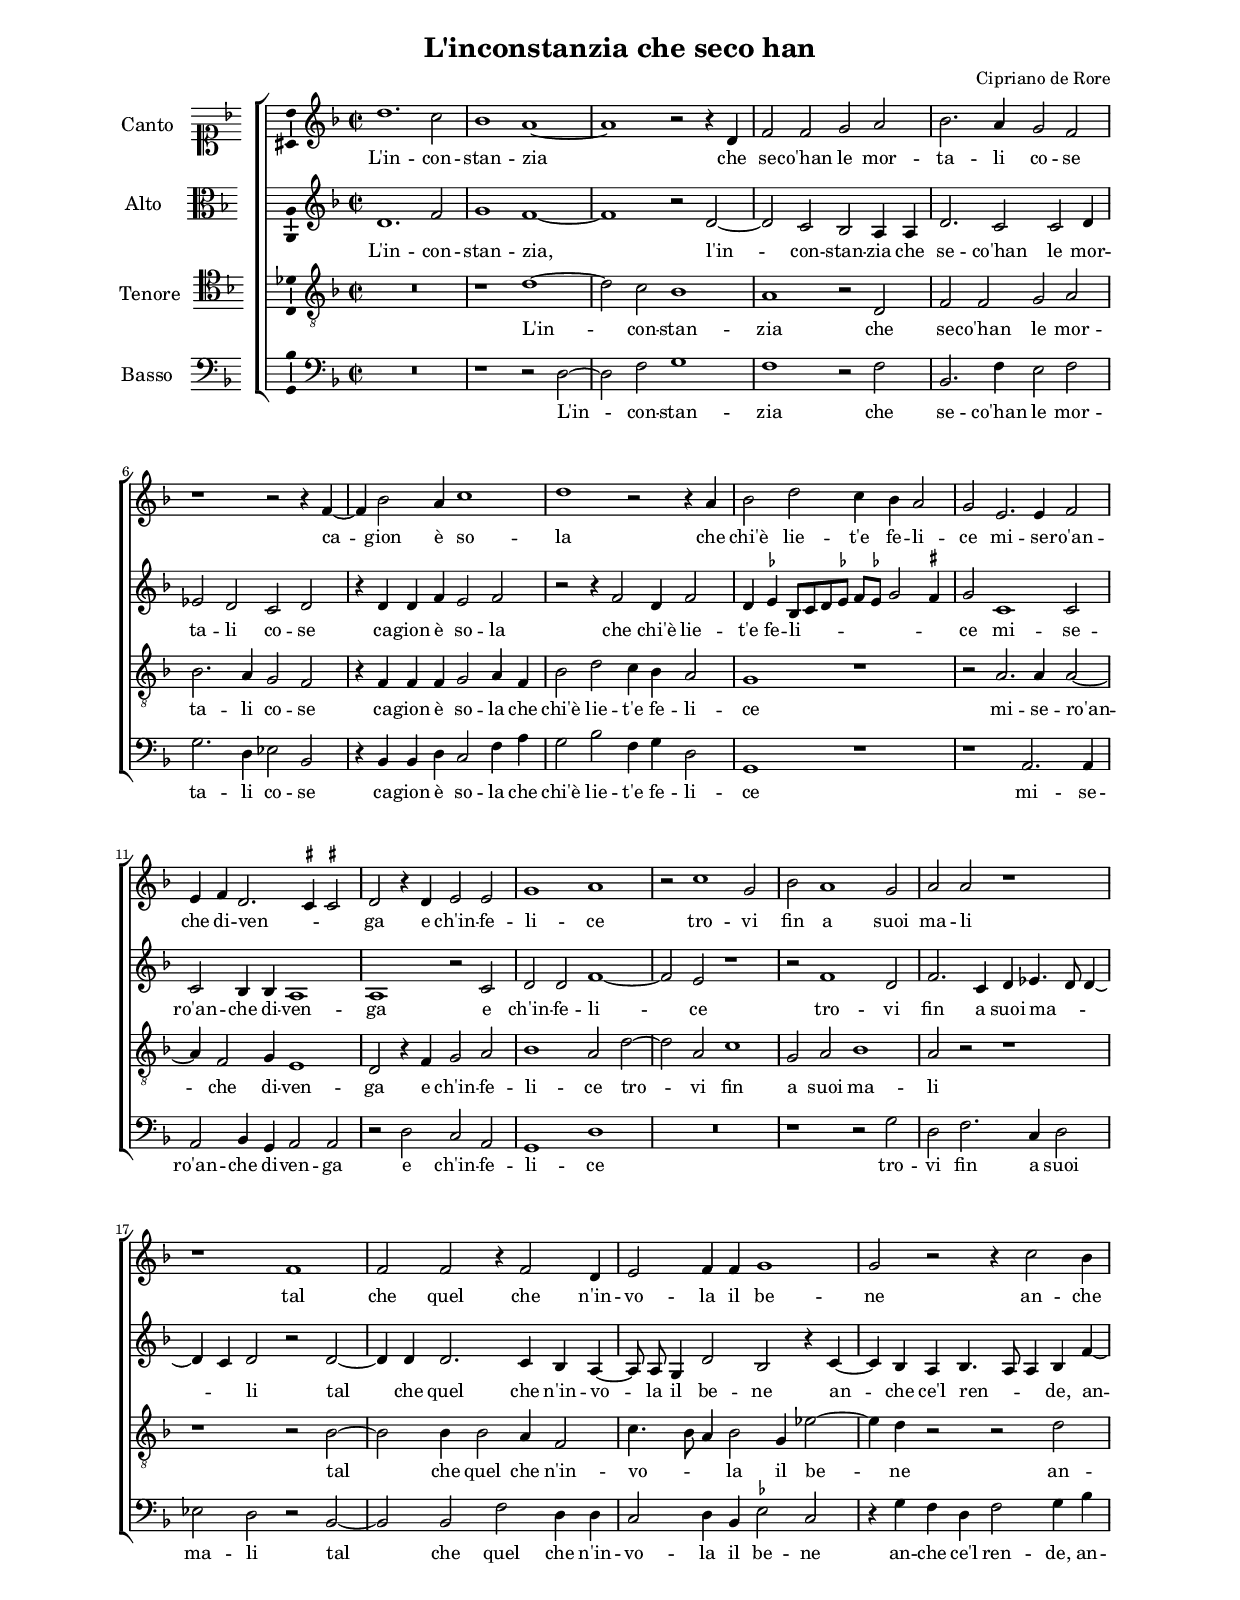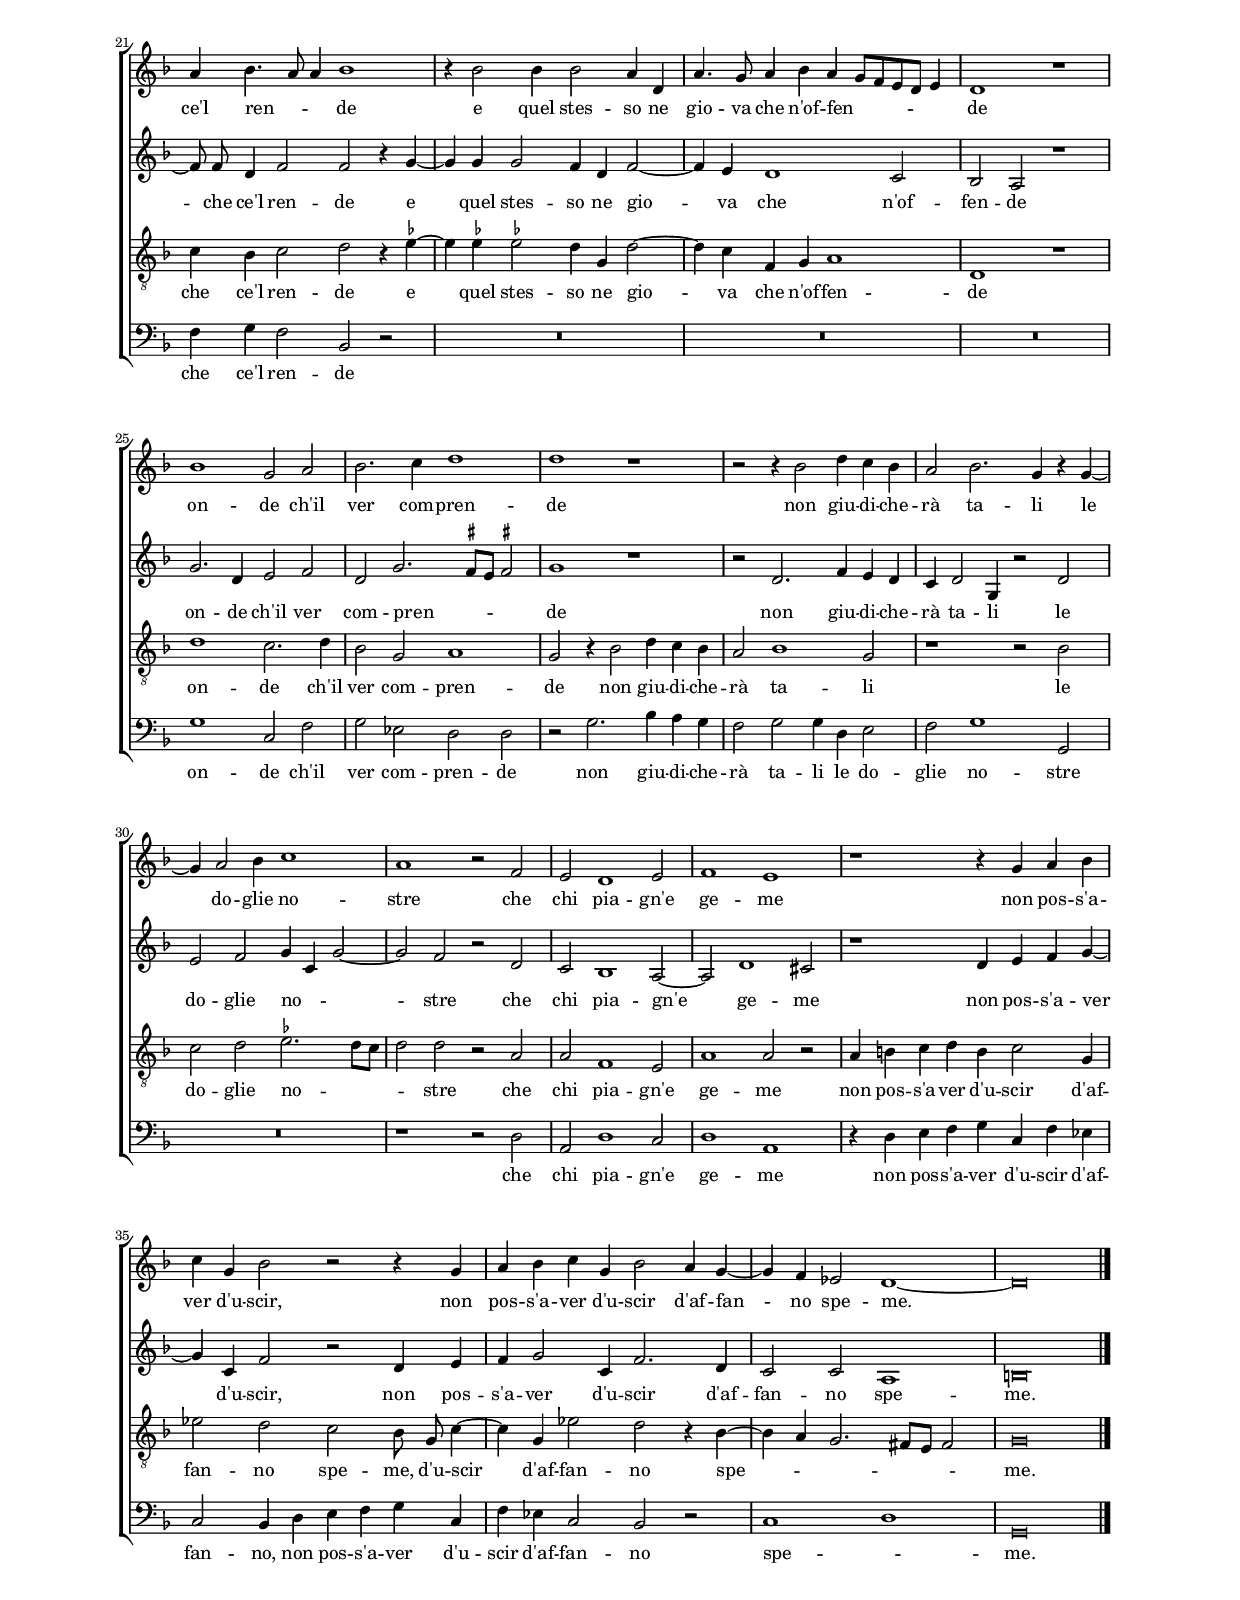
\header
{
  title="L'inconstanzia che seco han"
  composer="Cipriano de Rore"
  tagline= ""
}

\version "2.24.2"
\include "deutsch.ly"
#(set-global-staff-size 15)
% #(set-default-paper-size "letter")
#(ly:set-option 'point-and-click #f)

	
global = {
	\key f \major
	\time 2/2 \set Score.measureLength = #(ly:make-moment 2/1)
	}

	ficta = { \once \set suggestAccidentals = ##t }
	
	forget = #(define-music-function (music) (ly:music?) #{
		\accidentalStyle forget
		$music
		\accidentalStyle default
		#})
	


\paper
	{
	top-margin = 1.8 \cm
	bottom-margin = 1.8 \cm
	left-margin = 2.2 \cm
	right-margin = 2.2 \cm
	ragged-bottom = ##f
	ragged-last-bottom = ##f
	print-page-number = ##f
	system-system-spacing = #'((basic-distance . 17) (minimum-distance . 14) (padding . 6) (strechability . 150))
	%systems-per-page = 4
	page-count = 2
%	min-systems-per-page = 3
	}


incipitcantus = \markup { \score {
	{
	\set Staff.instrumentName = \markup { \fontsize #1 "Canto" }
	\key f \major
	\clef soprano
	s4 \bar ""
	}
	\layout  {
	raggedright = ##t
	indent = 1.4 \cm
	line-width = 1.8 \cm
	\context { \Staff \remove Time_signature_engraver }
	\override Staff.Clef.Y-extent = #'(0 . 0)
	}} \hspace #1 }
	
	  
incipitaltus = \markup { \score {
	{
	\set Staff.instrumentName = \markup { \fontsize #1 "Alto" }
	\key f \major
	\clef alto
	s4 \bar ""
	}
	\layout  {
	raggedright = ##t
	indent = 1.4 \cm
	line-width = 1.8 \cm
	\context { \Staff \remove Time_signature_engraver }
	\override Staff.Clef.Y-extent = #'(0 . 0)
	}} \hspace #1 }


incipittenor = \markup { \score {
	{
	\set Staff.instrumentName = \markup { \fontsize #1 "Tenore" }
	\key f \major
	\clef tenor
	s4 \bar ""
	}
	\layout  {
	raggedright = ##t
	indent = 1.4 \cm
	line-width = 1.8 \cm
	\context { \Staff \remove Time_signature_engraver }
	\override Staff.Clef.Y-extent = #'(0 . 0)
	}} \hspace #1 }


incipitbassus = \markup { \score {
	{
	\set Staff.instrumentName = \markup { \fontsize #1 "Basso" }
	\key f \major
	\clef bass
	s4 \bar ""
	}
	\layout  {
	raggedright = ##t
	indent = 1.4 \cm
	line-width = 1.8 \cm
	\context { \Staff \remove Time_signature_engraver }
	\override Staff.Clef.Y-extent = #'(0 . 0)
	}} \hspace #1 }


cantus =  \relative c''
	{
	d1. c2
	b1 a~
	a1 r2 r4 d,
	f2 f g a
%5
	b2. a4 g2 f |
	r1 r2 r4 f~
	f4 b2 a4 c1
	d1 r2 r4 a
	b2 d c4 b a2
%10
	g2 e2. e4 f2 |
	e4 f d2. \ficta cis4 \ficta cis!2
	d2 r4 d e2 e
	g1 a
	r2 c1 g2
%15
	b2 a1 g2 |
	a2 a r1
	r1 f
	f2 f r4 f2 d4
	e2 f4 f g1
%20
	g2 r r4 c2 b4 |
	a4 b4. a8 a4 b1
	r4 b2 b4 b2 a4 d,
	a'4. g8 a4 b a4 g8 f e d e4
	d1 r
%25
	b'1 g2 a |
	b2. c4 d1
	d1 r
	r2 r4 b2 d4 c b
	a2 b2. g4 r g~
%30
	g4 a2 b4 c1 |
	a1 r2 f
	e2 d1 e2
	f1 e
	r1 r4 g a b
%35
	c4 g b2 r r4 g |
	a4 b c g b2 a4 g~
	g4 f es2 d1~
	d\breve \bar "|." |
	}


altus =  \relative c'
		{
	d1. f2
	g1 f~
	f1 r2 d~
	d2 c b a4 a
%5
	d2. c2 c d4 |
	es2 d c d
	r4 d d f e2 f
	r2 r4 f2 d4 f2
	d4 \ficta es b8 c d \ficta es! f \ficta es! g2 \ficta fis4
%10
	g2 c,1 c2 |
	c2 b4 b a1
	a1 r2 c
	d2 d f1~
	f2 e r1
%15
	r2 f1 d2 |
	f2. c4 d es4. d8 d4~
	d4 c d2 r d~
	d4 d d2. c4 b a~
	\autoBeamOff a8 a g4 d'2 b r4 c~
%20
	c4 b a b4. a8 a4 b f'~ |
	f8 f d4 f2 f r4 g~
	\autoBeamOn g4 g g2 f4 d f2~
	f4 e d1 c2
	b2 a r1
%25
	g'2. d4 e2 f |
	d2 g2. \ficta fis8 e \ficta fis!2
	g1 r
	r2 d2. f4 e d
	c4 d2 g,4 r2 d'
%30
	e2 f g4 c, g'2~ |
	g2 f r d
	c2 b1 a2~
	a2 d1 cis2
	r1 d4 e f g~
%35
	g4 c, f2 r d4 e |
	f4 g2 c,4 f2. d4
	c2 c a1
	h\breve |
	}


tenor =  \relative c'
	{
	R\breve
	r1 d~
	d2 c b1
	a1 r2 d,
%5
	f2 f g a |
	b2. a4 g2 f
	r4 f f f g2 a4 f
	b2 d c4 b a2
	g1 r
%10
	r2 a2. a4 a2~ |
	a4 f2 g4 e1
	d2 r4 f g2 a
	b1 a2 d~
	d2 a c1
%15
	g2 a b1 |
	a2 r r1
	r1 r2 b~
	b2 b4 b2 a4 f2
	c'4. b8 a4 b2 g4 es'2~
%20
	es4 d r2 r d |
	c4 b c2 d r4 \ficta es~
	\ficta es4 \ficta es! \ficta es!2 d4 g, d'2~
	d4 c f, g a1
	d,1 r
%25
	d'1 c2. d4 |
	b2 g a1
	g2 r4 b2 d4 c b
	a2 b1 g2
	r1 r2 b
%30
	c2 d \ficta es2. d8 c |
	d2 d r a
	a2 f1 e2
	a1 a2 r
	a4 h c d h c2 g4
%35
	es'2 d c \autoBeamOff b8 g \autoBeamOn c4~ |
	c4 g es'2 d r4 b~
	b4 a g2. fis8 e fis2
	g\breve |
	}


bassus  =  \relative c
	{
	R\breve
	r1 r2 d~
	d2 f g1
	f1 r2 f
%5
	b,2. f'4 e2 f |
	g2. d4 es2 b
	r4 b b d c2 f4 a
	g2 b f4 g d2
	g,1 r
%10
	r1 a2. a4 |
	a2 b4 g a2 a
	r2 d c a
	g1 d'
	R\breve
%15
	r1 r2 g |
	d2 f2. c4 d2
	es2 d r b~
	b2 b f' d4 d
	c2 d4 b \ficta es2 c
%20
	r4 g' f d f2 g4 b |
	f4 g f2 b, r
	R\breve
	R\breve
	R\breve
%25
	g'1 c,2 f |
	g2 es d d
	r2 g2. b4 a g
	f2 g g4 d e2
	f2 g1 g,2
%30
	R\breve |
	r1 r2 d'
	a2 d1 c2
	d1 a
	r4 d e f g c, f es
%35
	c2 b4 d e f g c, |
	f4 es c2 b r
	c1 d
	g,\breve |
	}

lyricscantus = \lyricmode {
	L'in -- con -- stan -- zia che se -- co'han le mor -- ta -- li co -- se
	ca -- gion è so -- la che chi'è lie -- t'e fe -- li -- ce
	mi -- se -- ro'an -- che di -- ven -- _ _ ga
	e ch'in -- fe -- li -- ce
	tro -- vi fin a suoi ma -- li
	tal che quel che n'in -- vo -- la il be -- ne
	an -- che ce'l ren -- _ _ de
	e quel stes -- so ne gio -- va che n'of -- fen -- _ _ _ _ _ de
	on -- de ch'il ver com -- pren -- de
	non giu -- di -- che -- rà ta -- li
	le do -- glie no -- stre
	che chi pia -- gn'e ge -- me
	non pos -- s'a -- ver d'u -- scir,
	non pos -- s'a -- ver d'u -- scir d'af -- fan -- no spe -- me.
	}


lyricsaltus = \lyricmode {
	L'in -- con -- stan -- zia,
	l'in -- con -- stan -- zia che se -- co'han le mor -- ta -- li co -- se
	ca -- gion è so -- la che chi'è lie -- t'e fe -- li -- _ _ _ _ _ _ _ ce
	mi -- se -- ro'an -- che di -- ven -- ga
	e ch'in -- fe -- li -- ce
	tro -- vi fin a suoi ma -- _ _ _ li
	tal che quel che n'in -- vo -- la il be -- ne
	an -- che ce'l ren -- _ _ de,
	an -- che ce'l ren -- de
	e quel stes -- so ne gio -- va che n'of -- fen -- de
	on -- de ch'il ver com -- pren -- _ _ _ de
	non giu -- di -- che -- rà ta -- li
	le do -- glie no -- _ _ stre
	che chi pia -- gn'e ge -- me
	non pos -- s'a -- ver d'u -- scir,
	non pos -- s'a -- ver d'u -- scir d'af -- fan -- no spe -- me.
	}


lyricstenor = \lyricmode {
	L'in -- con -- stan -- zia che se -- co'han le mor -- ta -- li co -- se
	ca -- gion è so -- la che chi'è lie -- t'e fe -- li -- ce
	mi -- se -- ro'an -- che di -- ven -- ga
	e ch'in -- fe -- li -- ce
	tro -- vi fin a suoi ma -- li
	tal che quel che n'in -- vo -- _ _ la il be -- ne
	an -- che ce'l ren -- de
	e quel stes -- so ne gio -- va che n'of -- fen -- de
	on -- de ch'il ver com -- pren -- de
	non giu -- di -- che -- rà ta -- li
	le do -- glie no -- _ _ _ stre
	che chi pia -- gn'e ge -- me
	non pos -- s'a -- ver d'u -- scir d'af -- fan -- no spe -- me,
	d'u -- scir d'af -- fan -- no spe -- _ _ _ _ _ me.
	}


lyricsbassus = \lyricmode {
	L'in -- con -- stan -- zia che se -- co'han le mor -- ta -- li co -- se
	ca -- gion è so -- la che chi'è lie -- t'e fe -- li -- ce
	mi -- se -- ro'an -- che di -- ven -- ga
	e ch'in -- fe -- li -- ce
	tro -- vi fin a suoi ma -- li
	tal che quel che n'in -- vo -- la il be -- ne
	an -- che ce'l ren -- de,
	an -- che ce'l ren -- de
	on -- de ch'il ver com -- pren -- de
	non giu -- di -- che -- rà ta -- li
	le do -- glie no -- stre
	che chi pia -- gn'e ge -- me
	non pos -- s'a -- ver d'u -- scir d'af -- fan -- no,
	non pos -- s'a -- ver d'u -- scir d'af -- fan -- no spe -- _ me.
	}


\score
{  
	\transpose c c {
	\new ChoirStaff \with { \override StaffGrouper.staff-staff-spacing.basic-distance = #12 }
	<<

	\new Staff << \global
	\new Voice="v1" {
		\set Staff.instrumentName=\incipitcantus
		\set Staff.midiInstrument = "reed organ"
		\clef violin
		\cantus }
	\new Lyrics \lyricsto "v1" {\lyricscantus }
	>>


	\new Staff << \global
	\new Voice="v2" {
		\set Staff.instrumentName=\incipitaltus
		\set Staff.midiInstrument = "reed organ"
		\clef violin 
		\altus}
	\new Lyrics \lyricsto "v2" {\lyricsaltus }
	>>


	\new Staff << \global
	\new Voice="v3" {
		\set Staff.instrumentName=\incipittenor
		\set Staff.midiInstrument = "reed organ"
		\clef "G_8"
		\tenor }
	\new Lyrics \lyricsto "v3" {\lyricstenor }
	>>


	\new Staff << \global
	\new Voice="v4" {
		\set Staff.instrumentName=\incipitbassus
		\set Staff.midiInstrument = "reed organ"
		\clef "bass" 
		\bassus }
	\new Lyrics \lyricsto "v4" {\lyricsbassus}
	>>

	>>
	} % transpose

	\layout
	{
	indent = 2.3 \cm
	%\context { \Lyrics \override VerticalAxisGroup.nonstaff-relatedstaff-spacing.padding = #2 }
	\context { \Staff \override TimeSignature.break-visibility = #end-of-line-invisible }
	\context { \Staff \consists Ambitus_engraver }
	\context { \Voice \override NoteHead.style = #'baroque }
	}

\midi
	{
	\tempo 2 = 90
	}
	
}


% EOF
